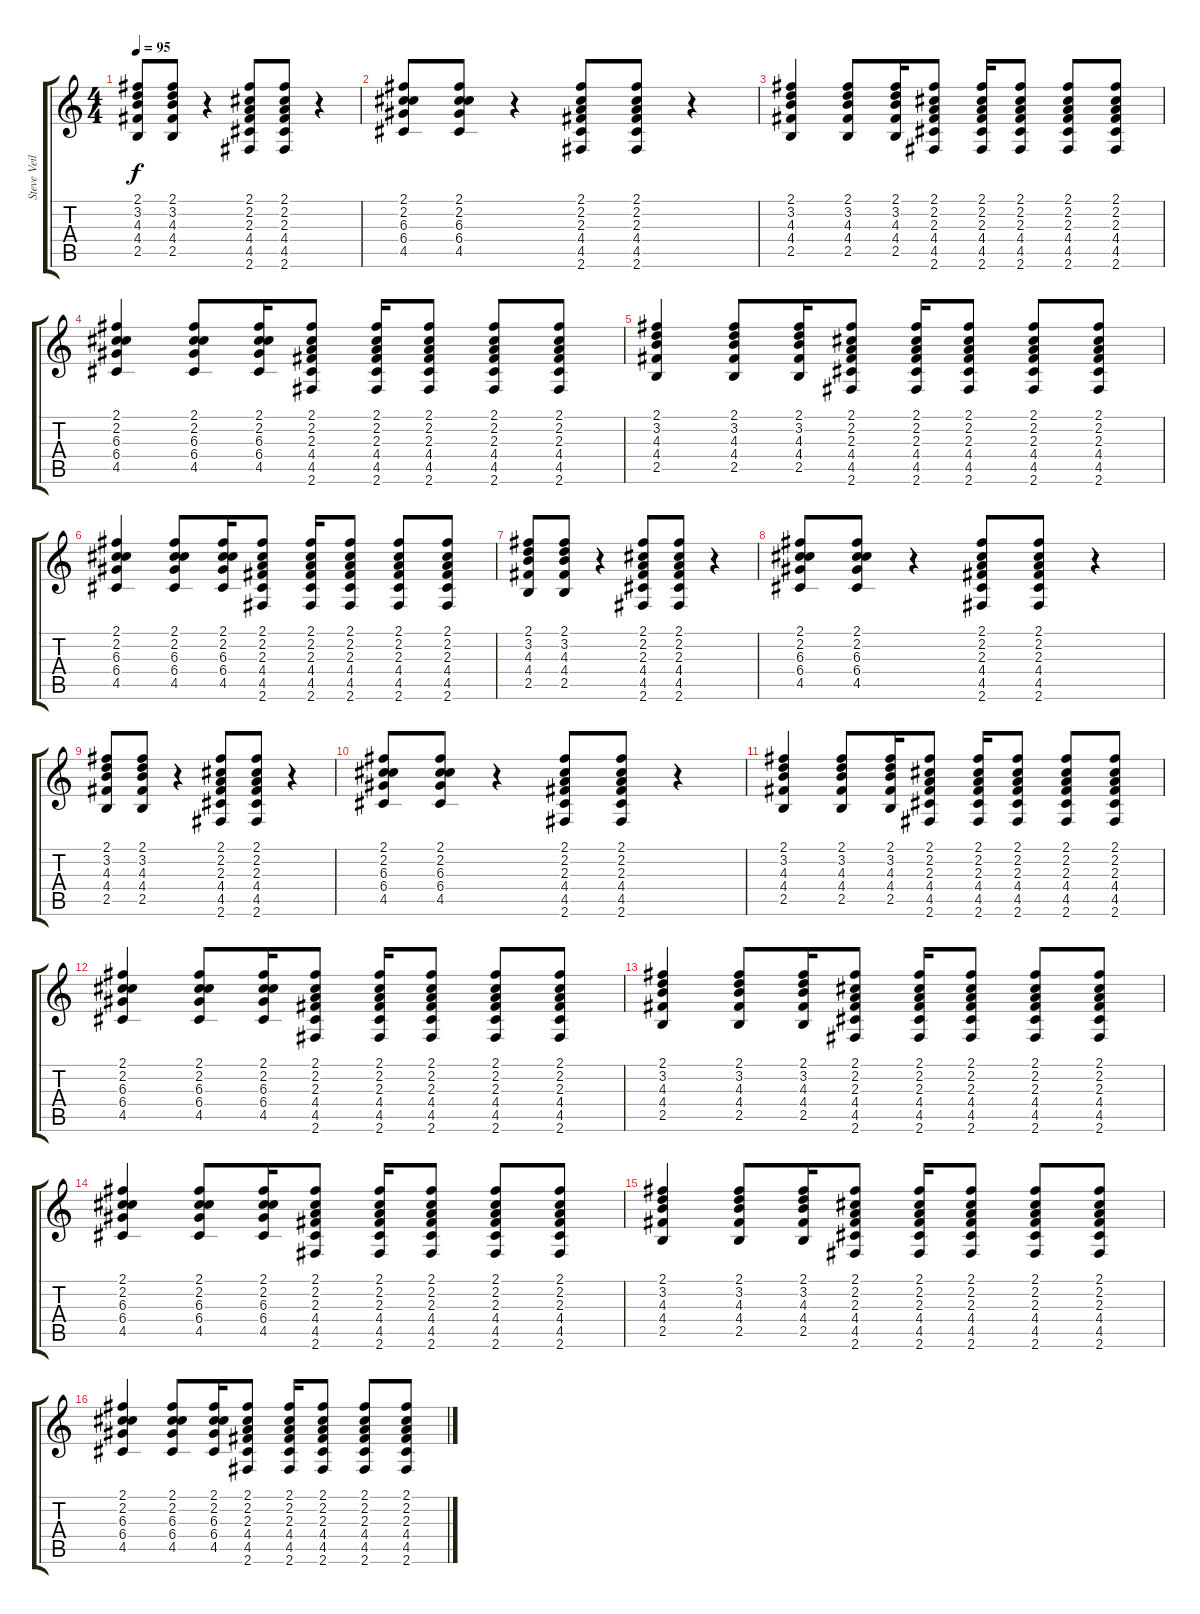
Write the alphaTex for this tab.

\track ("Steve Veilleux" "Steve Veil") {instrument acousticguitarsteel}
\staff {score tabs}
\tuning (E4 B3 G3 D3 A2 E2) {hide}
\ts (4 4)
\tempo 95
\clef g2
\ks c
(2.1 3.2 4.3 4.4 2.5).8{dy f} (2.1 3.2 4.3 4.4 2.5).8 r.4 (2.1 2.2 2.3 4.4 4.5 2.6).8 (2.1 2.2 2.3 4.4 4.5 2.6).8 r.4 |
(2.1 2.2 6.3 6.4 4.5).8 (2.1 2.2 6.3 6.4 4.5).8 r.4 (2.1 2.2 2.3 4.4 4.5 2.6).8 (2.1 2.2 2.3 4.4 4.5 2.6).8 r.4 |
(2.1 3.2 4.3 4.4 2.5).4 (2.1 3.2 4.3 4.4 2.5).8 (2.1 3.2 4.3 4.4 2.5).16 (2.1 2.2 2.3 4.4 4.5 2.6).8 (2.1 2.2 2.3 4.4 4.5 2.6).16 (2.1 2.2 2.3 4.4 4.5 2.6).8 (2.1 2.2 2.3 4.4 4.5 2.6).8 (2.1 2.2 2.3 4.4 4.5 2.6).8 |
(2.1 2.2 6.3 6.4 4.5).4 (2.1 2.2 6.3 6.4 4.5).8 (2.1 2.2 6.3 6.4 4.5).16 (2.1 2.2 2.3 4.4 4.5 2.6).8 (2.1 2.2 2.3 4.4 4.5 2.6).16 (2.1 2.2 2.3 4.4 4.5 2.6).8 (2.1 2.2 2.3 4.4 4.5 2.6).8 (2.1 2.2 2.3 4.4 4.5 2.6).8 |
(2.1 3.2 4.3 4.4 2.5).4 (2.1 3.2 4.3 4.4 2.5).8 (2.1 3.2 4.3 4.4 2.5).16 (2.1 2.2 2.3 4.4 4.5 2.6).8 (2.1 2.2 2.3 4.4 4.5 2.6).16 (2.1 2.2 2.3 4.4 4.5 2.6).8 (2.1 2.2 2.3 4.4 4.5 2.6).8 (2.1 2.2 2.3 4.4 4.5 2.6).8 |
(2.1 2.2 6.3 6.4 4.5).4 (2.1 2.2 6.3 6.4 4.5).8 (2.1 2.2 6.3 6.4 4.5).16 (2.1 2.2 2.3 4.4 4.5 2.6).8 (2.1 2.2 2.3 4.4 4.5 2.6).16 (2.1 2.2 2.3 4.4 4.5 2.6).8 (2.1 2.2 2.3 4.4 4.5 2.6).8 (2.1 2.2 2.3 4.4 4.5 2.6).8 |
(2.1 3.2 4.3 4.4 2.5).8 (2.1 3.2 4.3 4.4 2.5).8 r.4 (2.1 2.2 2.3 4.4 4.5 2.6).8 (2.1 2.2 2.3 4.4 4.5 2.6).8 r.4 |
(2.1 2.2 6.3 6.4 4.5).8 (2.1 2.2 6.3 6.4 4.5).8 r.4 (2.1 2.2 2.3 4.4 4.5 2.6).8 (2.1 2.2 2.3 4.4 4.5 2.6).8 r.4 |
(2.1 3.2 4.3 4.4 2.5).8 (2.1 3.2 4.3 4.4 2.5).8 r.4 (2.1 2.2 2.3 4.4 4.5 2.6).8 (2.1 2.2 2.3 4.4 4.5 2.6).8 r.4 |
(2.1 2.2 6.3 6.4 4.5).8 (2.1 2.2 6.3 6.4 4.5).8 r.4 (2.1 2.2 2.3 4.4 4.5 2.6).8 (2.1 2.2 2.3 4.4 4.5 2.6).8 r.4 |
(2.1 3.2 4.3 4.4 2.5).4 (2.1 3.2 4.3 4.4 2.5).8 (2.1 3.2 4.3 4.4 2.5).16 (2.1 2.2 2.3 4.4 4.5 2.6).8 (2.1 2.2 2.3 4.4 4.5 2.6).16 (2.1 2.2 2.3 4.4 4.5 2.6).8 (2.1 2.2 2.3 4.4 4.5 2.6).8 (2.1 2.2 2.3 4.4 4.5 2.6).8 |
(2.1 2.2 6.3 6.4 4.5).4 (2.1 2.2 6.3 6.4 4.5).8 (2.1 2.2 6.3 6.4 4.5).16 (2.1 2.2 2.3 4.4 4.5 2.6).8 (2.1 2.2 2.3 4.4 4.5 2.6).16 (2.1 2.2 2.3 4.4 4.5 2.6).8 (2.1 2.2 2.3 4.4 4.5 2.6).8 (2.1 2.2 2.3 4.4 4.5 2.6).8 |
(2.1 3.2 4.3 4.4 2.5).4 (2.1 3.2 4.3 4.4 2.5).8 (2.1 3.2 4.3 4.4 2.5).16 (2.1 2.2 2.3 4.4 4.5 2.6).8 (2.1 2.2 2.3 4.4 4.5 2.6).16 (2.1 2.2 2.3 4.4 4.5 2.6).8 (2.1 2.2 2.3 4.4 4.5 2.6).8 (2.1 2.2 2.3 4.4 4.5 2.6).8 |
(2.1 2.2 6.3 6.4 4.5).4 (2.1 2.2 6.3 6.4 4.5).8 (2.1 2.2 6.3 6.4 4.5).16 (2.1 2.2 2.3 4.4 4.5 2.6).8 (2.1 2.2 2.3 4.4 4.5 2.6).16 (2.1 2.2 2.3 4.4 4.5 2.6).8 (2.1 2.2 2.3 4.4 4.5 2.6).8 (2.1 2.2 2.3 4.4 4.5 2.6).8 |
(2.1 3.2 4.3 4.4 2.5).4 (2.1 3.2 4.3 4.4 2.5).8 (2.1 3.2 4.3 4.4 2.5).16 (2.1 2.2 2.3 4.4 4.5 2.6).8 (2.1 2.2 2.3 4.4 4.5 2.6).16 (2.1 2.2 2.3 4.4 4.5 2.6).8 (2.1 2.2 2.3 4.4 4.5 2.6).8 (2.1 2.2 2.3 4.4 4.5 2.6).8 |
(2.1 2.2 6.3 6.4 4.5).4 (2.1 2.2 6.3 6.4 4.5).8 (2.1 2.2 6.3 6.4 4.5).16 (2.1 2.2 2.3 4.4 4.5 2.6).8 (2.1 2.2 2.3 4.4 4.5 2.6).16 (2.1 2.2 2.3 4.4 4.5 2.6).8 (2.1 2.2 2.3 4.4 4.5 2.6).8 (2.1 2.2 2.3 4.4 4.5 2.6).8
